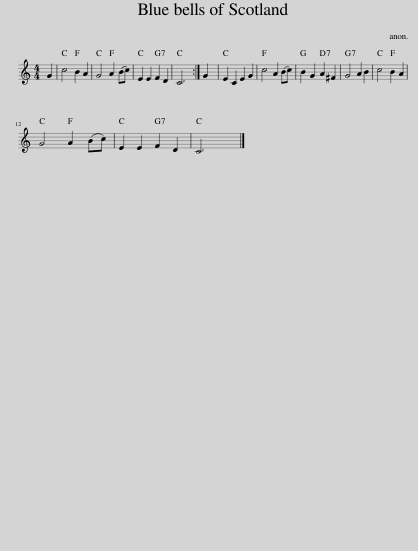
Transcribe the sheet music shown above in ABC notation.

X:1
L:1/8
M:4/4
I:linebreak $
K:C
V:1 treble
V:1
 G2 | c4 B2 A2 | G4 A2 (Bc) | E2 E2 F2 D2 | C6 :| %5
 G2 | E2 C2 E2 G2 | c4 A2 (Bc) | B2 G2 A2 ^F2 | G4 A2 B2 | %10
 c4 B2 A2 |$ G4 A2 (Bc) | E2 E2 F2 D2 | C6 |] %14
